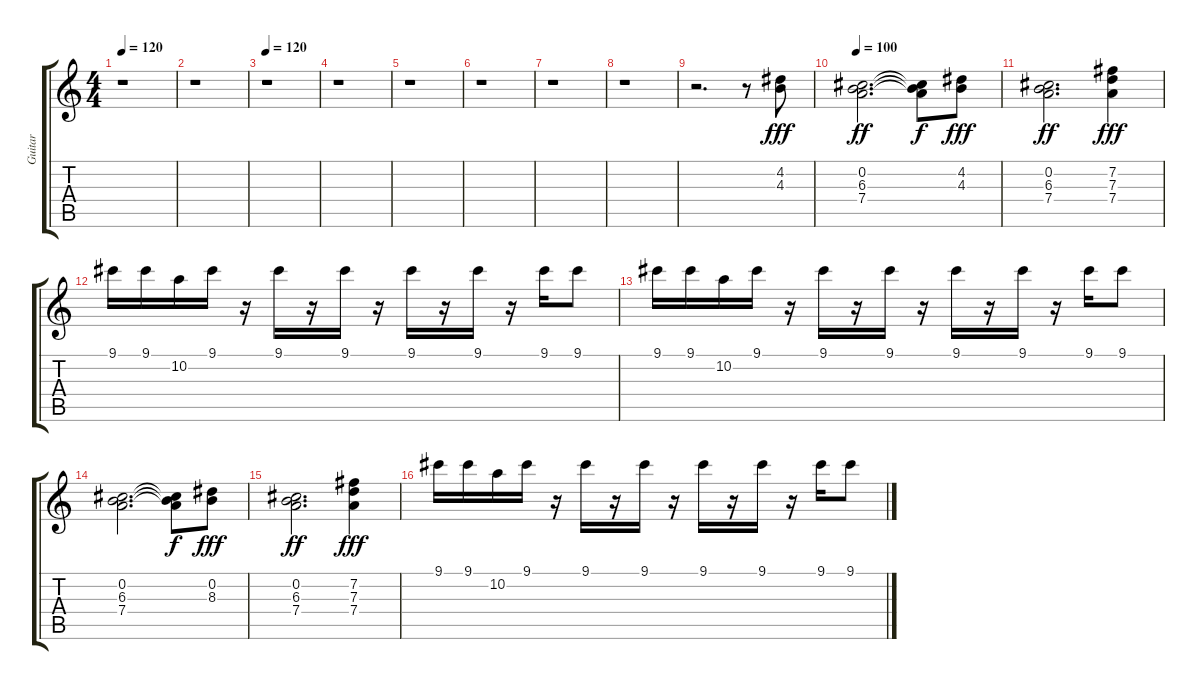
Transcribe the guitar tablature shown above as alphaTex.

\track ("Guitar" "Guitar") {instrument distortionguitar}
\staff {score tabs}
\tuning (E4 B3 G3 D3 A2 E2) {hide}
\ts (4 4)
\tempo 120
\clef g2
\ks c
r.1{dy fff} |
r.1 |
\tempo 120
r.1 |
r.1 |
r.1 |
r.1 |
r.1 |
r.1 |
r.2{d} r.8 (4.2 4.3).8 |
\tempo 100
(0.2 6.3 7.4).2{d dy ff} (0.2{t} 6.3{t} 7.4{t}).8{dy f} (4.2 4.3).8{dy fff} |
(0.2 6.3 7.4).2{d dy ff} (7.2 7.3 7.4).4{dy fff} |
9.1.16 9.1.16 10.2.16 9.1.16 r.16 9.1.16 r.16 9.1.16 r.16 9.1.16 r.16 9.1.16 r.16 9.1.16 9.1.8 |
9.1.16 9.1.16 10.2.16 9.1.16 r.16 9.1.16 r.16 9.1.16 r.16 9.1.16 r.16 9.1.16 r.16 9.1.16 9.1.8 |
(0.2 6.3 7.4).2{d} (0.2{t} 6.3{t} 7.4{t}).8{dy f} (0.2 8.3).8{dy fff} |
(0.2 6.3 7.4).2{d dy ff} (7.2 7.3 7.4).4{dy fff} |
9.1.16 9.1.16 10.2.16 9.1.16 r.16 9.1.16 r.16 9.1.16 r.16 9.1.16 r.16 9.1.16 r.16 9.1.16 9.1.8
